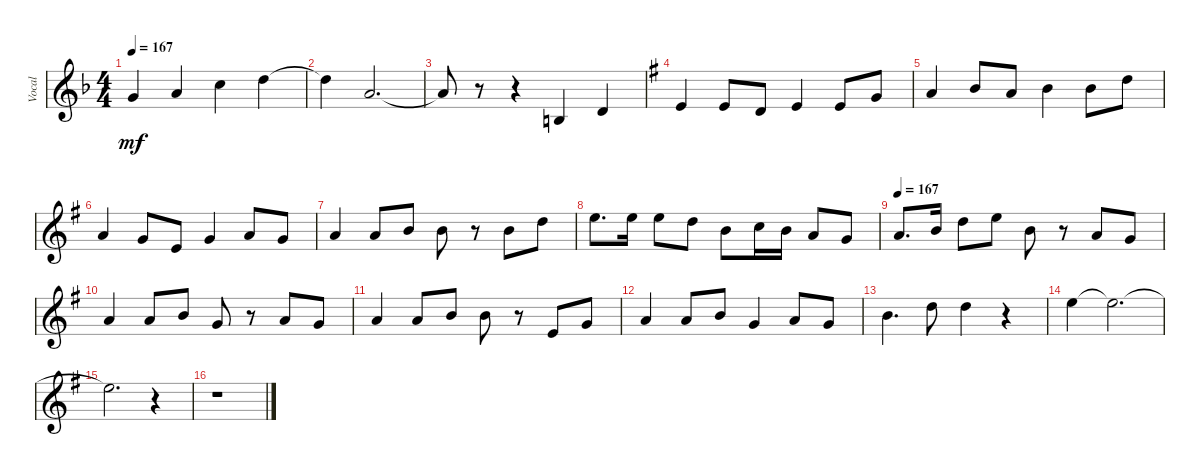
\track ("Vocal" "Vocal") {instrument voiceoohs}
\staff {score}
\tuning (E4 B3 G3 D3 A2 E2 B1) {hide}
\ts (4 4)
\tempo 167
\clef g2
\ks dminor
3.1.4{dy mf} 5.1.4 8.1.4 10.1.4 |
10.1{t}.4 5.1.2{d} |
5.1{t}.8 r.8 r.4 0.2.4 3.2.4 |
\ks eminor
0.1.4 0.1.8 3.2.8 0.1.4 0.1.8 3.1.8 |
5.1.4 7.1.8 5.1.8 7.1.4 7.1.8 10.1.8 |
5.1.4 3.1.8 0.1.8 3.1.4 5.1.8 3.1.8 |
5.1.4 5.1.8 7.1.8 7.1.8 r.8 7.1.8 10.1.8 |
12.1.8{d} 12.1.16 12.1.8 10.1.8 7.1.8 8.1.16 7.1.16 5.1.8 3.1.8 |
\tempo 167
5.1.8{d} 7.1.16 10.1.8 12.1.8 7.1.8 r.8 5.1.8 3.1.8 |
5.1.4 5.1.8 7.1.8 3.1.8 r.8 5.1.8 3.1.8 |
5.1.4 5.1.8 7.1.8 7.1.8 r.8 0.1.8 3.1.8 |
5.1.4 5.1.8 7.1.8 3.1.4 5.1.8 3.1.8 |
7.1.4{d} 10.1.8 10.1.4 r.4 |
12.1.4 12.1{t}.2{d} |
12.1{t}.2{d} r.4 |
r.1
